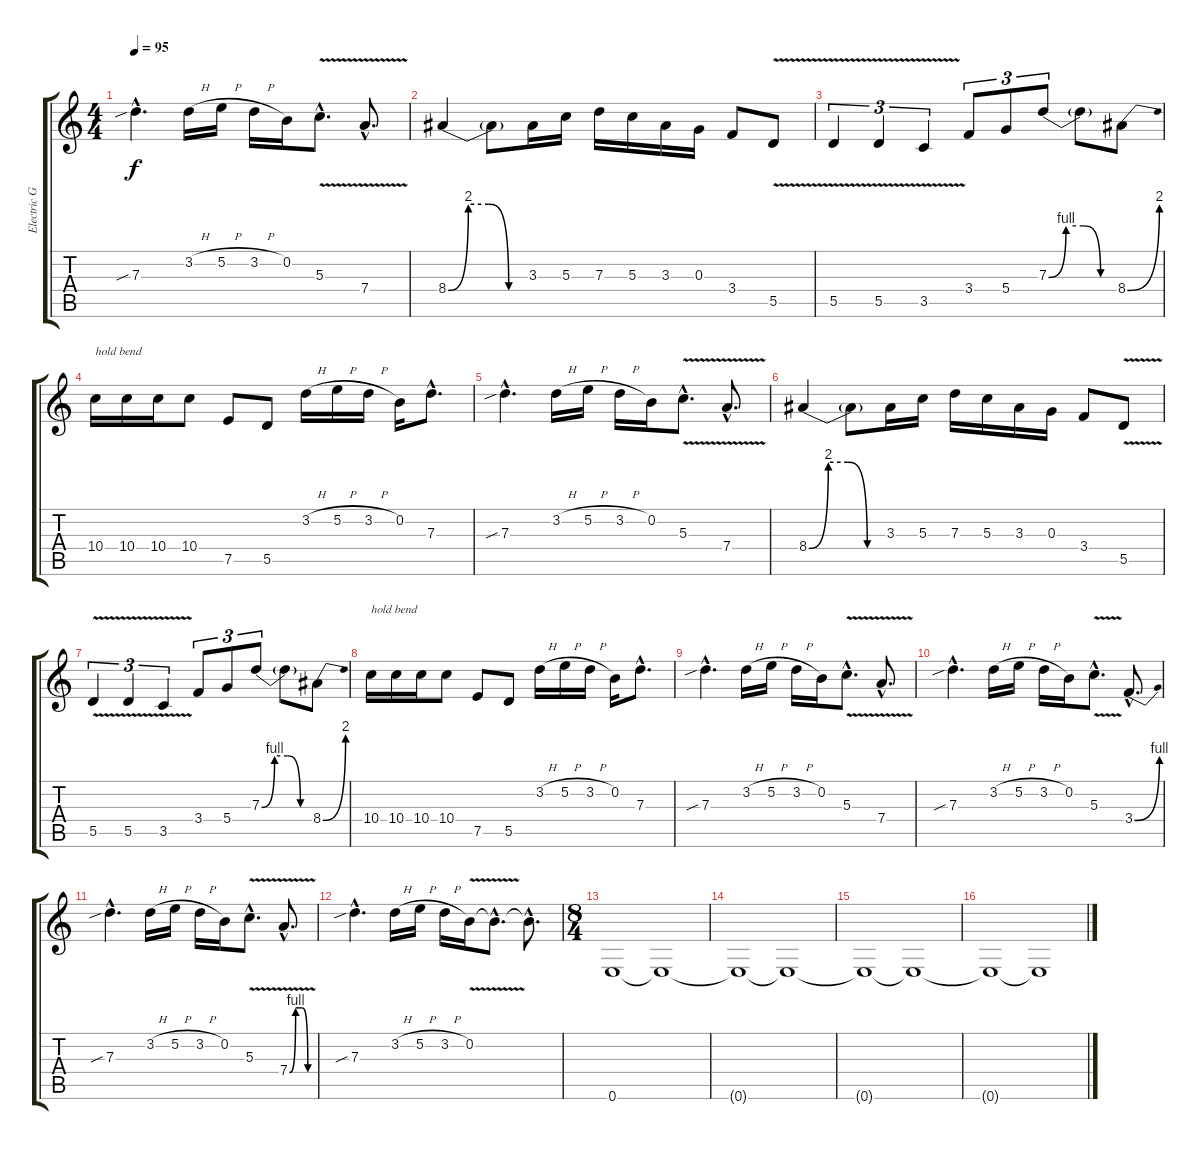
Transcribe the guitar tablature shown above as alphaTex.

\track ("Electric Guitar(overdriven)" "Electric G") {instrument overdrivenguitar}
\staff {score tabs}
\tuning (E4 B3 G3 D3 A2 E2) {hide}
\ts (4 4)
\tempo 95
\clef g2
\ks c
7.3{sib hac}.4{d dy f} 3.2{h}.16 5.2{h}.16 3.2{h}.16 0.2.16 5.3{v hac}.8{d} 7.4{v hac}.8{d} |
8.4{be (custom 0 0 15 8 30 8 45 0 60 0)}.4 8.4{t}.8 3.3.16 5.3.16 7.3.16 5.3.16 3.3.16 0.3.16 3.4.8 5.5{v}.8 |
5.5{v}.4{tu (3 2)} 5.5{v}.4{tu (3 2)} 3.5{v}.4{tu (3 2)} 3.4.8{tu (3 2)} 5.4.8{tu (3 2)} 7.3{be (custom 0 0 15 4 30 4 45 0 60 0)}.8{tu (3 2)} 7.3{t}.8 8.4{be (bend 0 0 60 8)}.8 |
10.4.16{txt "hold bend"} 10.4.16 10.4.16 10.4.8 7.5.8 5.5.8 3.2{h}.16 5.2{h}.16 3.2{h}.16 0.2.16 7.3{hac}.8{d} |
7.3{sib hac}.4{d} 3.2{h}.16 5.2{h}.16 3.2{h}.16 0.2.16 5.3{v hac}.8{d} 7.4{v hac}.8{d} |
8.4{be (custom 0 0 15 8 30 8 45 0 60 0)}.4 8.4{t}.8 3.3.16 5.3.16 7.3.16 5.3.16 3.3.16 0.3.16 3.4.8 5.5{v}.8 |
5.5{v}.4{tu (3 2)} 5.5{v}.4{tu (3 2)} 3.5{v}.4{tu (3 2)} 3.4.8{tu (3 2)} 5.4.8{tu (3 2)} 7.3{be (custom 0 0 15 4 30 4 45 0 60 0)}.8{tu (3 2)} 7.3{t}.8 8.4{be (bend 0 0 60 8)}.8 |
10.4.16{txt "hold bend"} 10.4.16 10.4.16 10.4.8 7.5.8 5.5.8 3.2{h}.16 5.2{h}.16 3.2{h}.16 0.2.16 7.3{hac}.8{d} |
7.3{sib hac}.4{d} 3.2{h}.16 5.2{h}.16 3.2{h}.16 0.2.16 5.3{v hac}.8{d} 7.4{v hac}.8{d} |
7.3{sib hac}.4{d} 3.2{h}.16 5.2{h}.16 3.2{h}.16 0.2.16 5.3{v hac}.8{d} 3.4{be (bend 0 0 60 4) hac}.8{d} |
7.3{sib hac}.4{d} 3.2{h}.16 5.2{h}.16 3.2{h}.16 0.2.16 5.3{v hac}.8{d} 7.4{be (custom 0 0 15 4 30 4 45 0 60 0) v hac}.8{d} |
7.3{sib hac}.4{d} 3.2{h}.16 5.2{h}.16 3.2{h}.16 0.2{v}.16 0.2{hac t}.8{d} 0.2{hac t}.8{d} |
\ts (8 4)
0.6.1{volume 8} 0.6{t}.1 |
0.6{t}.1 0.6{t}.1 |
0.6{t}.1{volume 0} 0.6{t}.1 |
0.6{t}.1 0.6{t}.1
